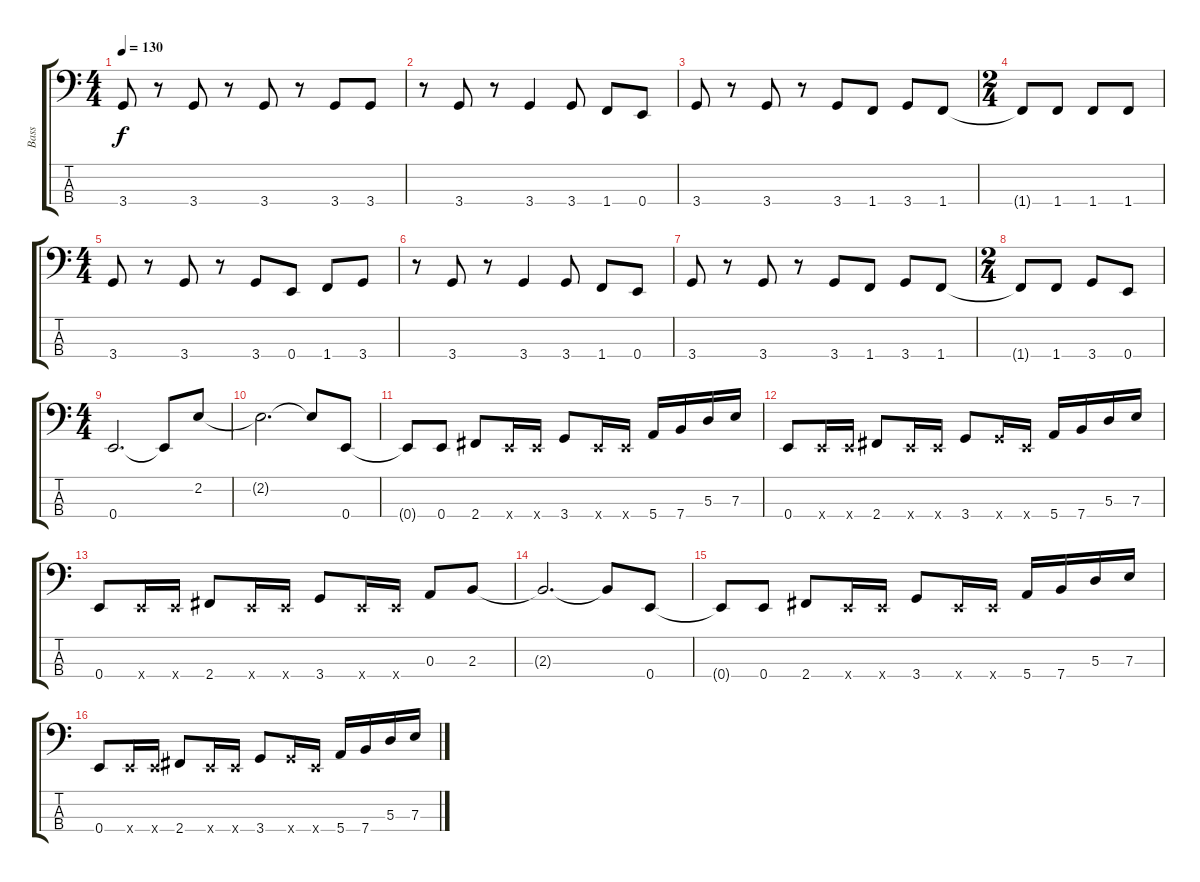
\track ("Bass" "Bass") {instrument electricbassfinger}
\staff {score tabs}
\tuning (G2 D2 A1 E1) {hide}
\ts (4 4)
\tempo 130
\clef f4
\ks c
3.4.8{dy f} r.8 3.4.8 r.8 3.4.8 r.8 3.4.8 3.4.8 |
r.8 3.4.8 r.8 3.4.4 3.4.8 1.4.8 0.4.8 |
3.4.8 r.8 3.4.8 r.8 3.4.8 1.4.8 3.4.8 1.4.8 |
\ts (2 4)
1.4{t}.8 1.4.8 1.4.8 1.4.8 |
\ts (4 4)
3.4.8 r.8 3.4.8 r.8 3.4.8 0.4.8 1.4.8 3.4.8 |
r.8 3.4.8 r.8 3.4.4 3.4.8 1.4.8 0.4.8 |
3.4.8 r.8 3.4.8 r.8 3.4.8 1.4.8 3.4.8 1.4.8 |
\ts (2 4)
1.4{t}.8 1.4.8 3.4.8 0.4.8 |
\ts (4 4)
0.4.2{d} 0.4{t}.8 2.2.8 |
2.2{t}.2{d} 2.2{t}.8 0.4.8 |
0.4{t}.8 0.4.8 2.4.8 0.4{x}.16 0.4{x}.16 3.4.8 0.4{x}.16 0.4{x}.16 5.4.16 7.4.16 5.3.16 7.3.16 |
0.4.8 0.4{x}.16 0.4{x}.16 2.4.8 0.4{x}.16 0.4{x}.16 3.4.8 3.4{x}.16 0.4{x}.16 5.4.16 7.4.16 5.3.16 7.3.16 |
0.4.8 0.4{x}.16 0.4{x}.16 2.4.8 0.4{x}.16 0.4{x}.16 3.4.8 0.4{x}.16 0.4{x}.16 0.3.8 2.3.8 |
2.3{t}.2{d} 2.3{t}.8 0.4.8 |
0.4{t}.8 0.4.8 2.4.8 0.4{x}.16 0.4{x}.16 3.4.8 0.4{x}.16 0.4{x}.16 5.4.16 7.4.16 5.3.16 7.3.16 |
0.4.8 0.4{x}.16 0.4{x}.16 2.4.8 0.4{x}.16 0.4{x}.16 3.4.8 3.4{x}.16 0.4{x}.16 5.4.16 7.4.16 5.3.16 7.3.16
